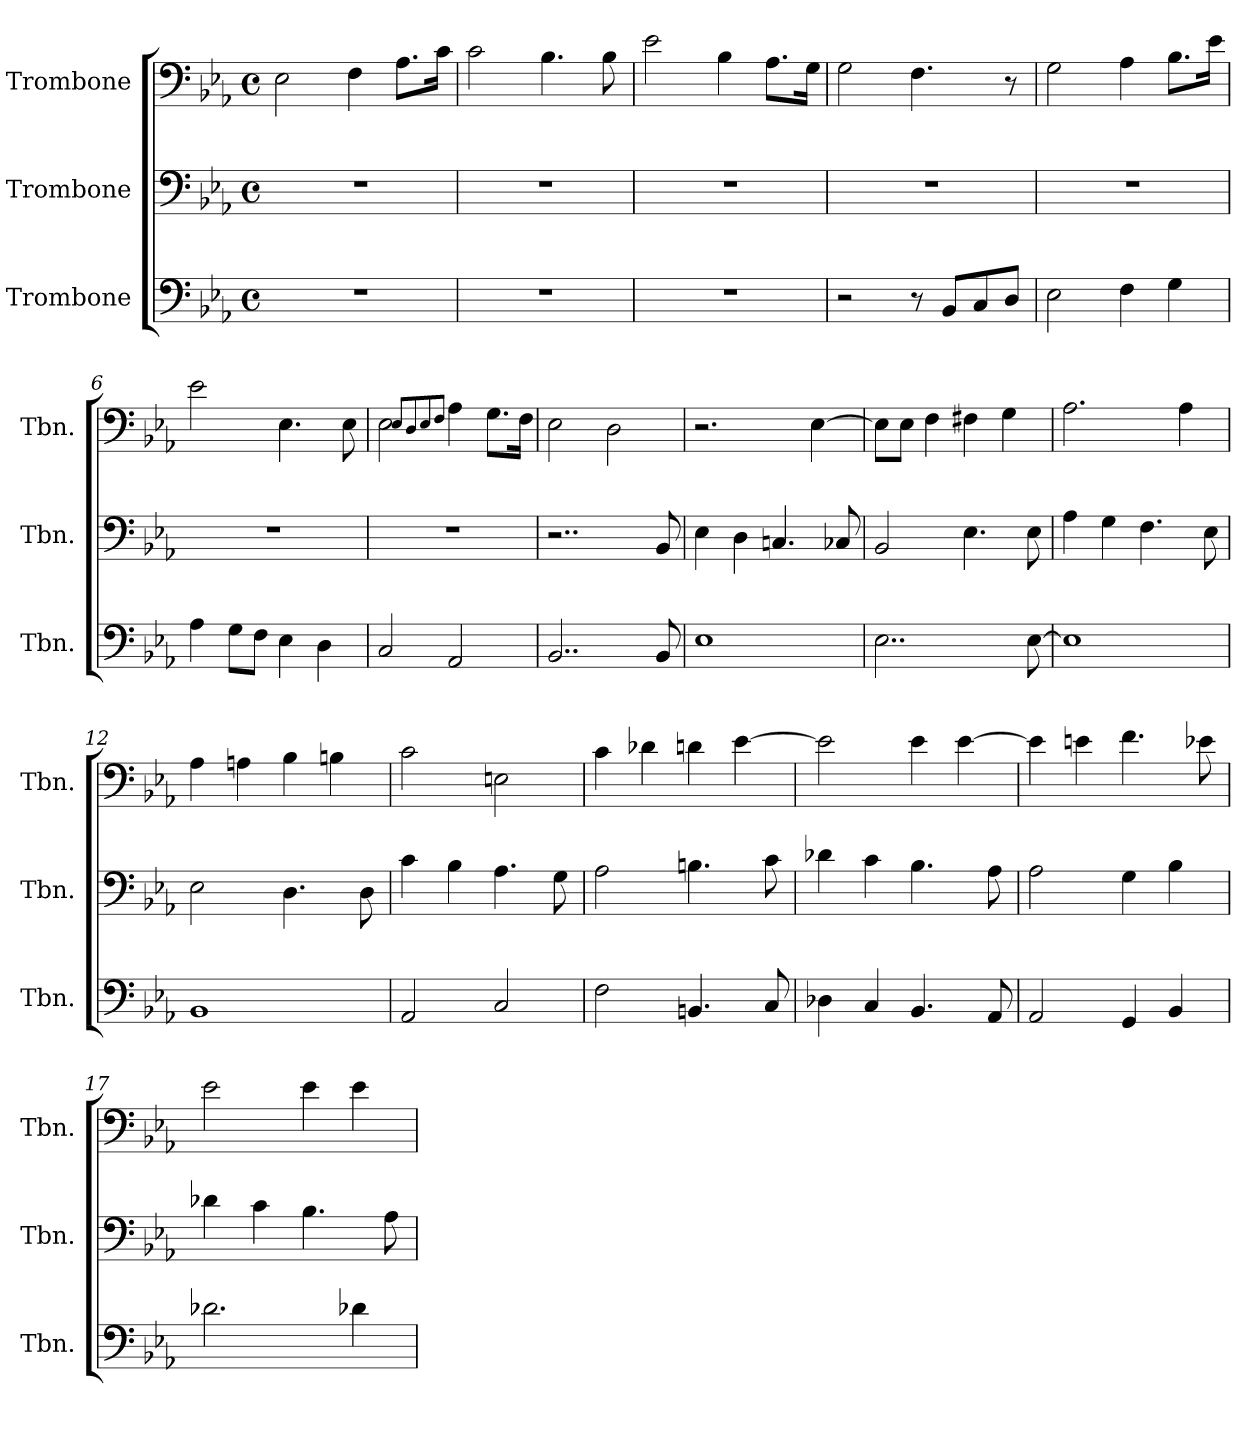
**kern	**kern	**kern
*part3	*part2	*part1
*staff3	*staff2	*staff1
*I"Trombone	*I"Trombone	*I"Trombone
*I'Tbn.	*I'Tbn.	*I'Tbn.
*clefF4	*clefF4	*clefF4
*k[b-e-a-]	*k[b-e-a-]	*k[b-e-a-]
*M4/4	*M4/4	*M4/4
*met(c)	*met(c)	*met(c)
*MM80	*MM80	*MM80
=1	=1	=1
1r	1r	2E-\
.	.	4F\
.	.	8.A-\L
.	.	16c\Jk
=2	=2	=2
1r	1r	2c\
.	.	4.B-\
.	.	8B-\
=3	=3	=3
1r	1r	2e-\
.	.	4B-\
.	.	8.A-\L
.	.	16G\Jk
=4	=4	=4
2r	1r	2G\
8r	.	4.F\
8BB-/L	.	.
8C/	.	.
8D/J	.	8r
=5	=5	=5
2E-\	1r	2G\
4F\	.	4A-\
4G\	.	8.B-\L
.	.	16e-\Jk
=6	=6	=6
4A-\	1r	2e-\
8G\L	.	.
8F\J	.	.
4E-\	.	4.E-\
4D\	.	.
.	.	8E-\
=7	=7	=7
2C/	1r	2E-\
.	.	8qE-/L
.	.	8qD/
.	.	8qE-/
.	.	8qF/J
2AA-/	.	4A-\
.	.	8.G\L
.	.	16F\Jk
!!LO:LB:g=z
=8	=8	=8
2..BB-/	2..r	2E-\
.	.	2D\
8BB-/	8BB-/	.
=9	=9	=9
1E-	4E-\	2.r
.	4D\	.
.	4.Cn/	.
.	.	[4E-\
.	8C-X/	.
=10	=10	=10
2..E-\	2BB-/	8E-\L]
.	.	8E-\J
.	.	4F\
.	4.E-\	4F#X\
.	.	4G\
[8E-\	8E-\	.
=11	=11	=11
1E-]	4A-\	2.A-\
.	4G\	.
.	4.F\	.
.	.	4A-\
.	8E-\	.
=12	=12	=12
1BB-	2E-\	4A-\
.	.	4An\
.	4.D\	4B-\
.	.	4Bn\
.	8D\	.
=13	=13	=13
2AA-/	4c\	2c\
.	4B-\	.
2C/	4.A-\	2En\
.	8G\	.
=14	=14	=14
2F\	2A-\	4c\
.	.	4d-X\
4.BBn/	4.Bn\	4dn\
.	.	[4e-\
8C/	8c\	.
!!LO:LB:g=z
=15	=15	=15
4D-X\	4d-X\	2e-\]
4C/	4c\	.
4.BB-/	4.B-\	4e-\
.	.	[4e-\
8AA-/	8A-\	.
=16	=16	=16
2AA-/	2A-\	4e-\]
.	.	4en\
4GG/	4G\	4.f\
4BB-/	4B-\	.
.	.	8e-X\
=17	=17	=17
2.d-X\	4d-X\	2e-\
.	4c\	.
.	4.B-\	4e-\
4d-X\	.	4e-\
.	8A-\	.
=	=	=
*-	*-	*-
